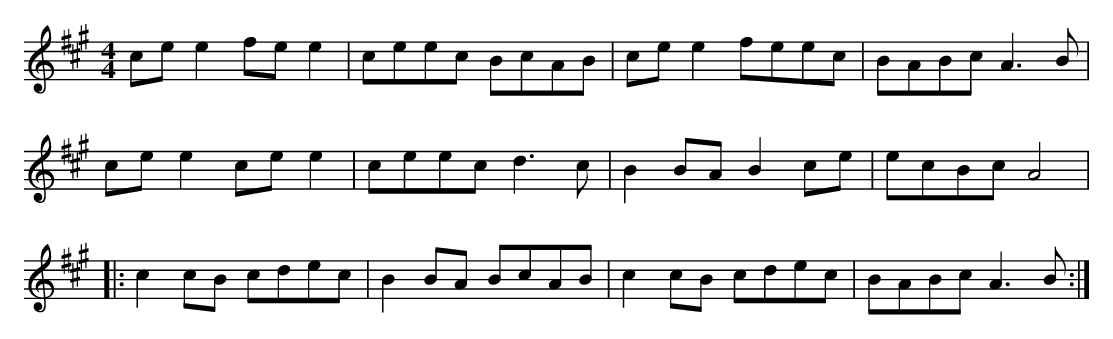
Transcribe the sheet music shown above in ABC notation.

X:1
M:4/4
K:A
ce e2 fe e2|ceec BcAB|ce e2 feec|BABc A3 B|
ce e2 ce e2|ceec d3 c|B2 BA B2 ce|ecBc A4|
|:c2 cB cdec|B2 BA BcAB|c2 cB cdec|BABc A3 B:|
